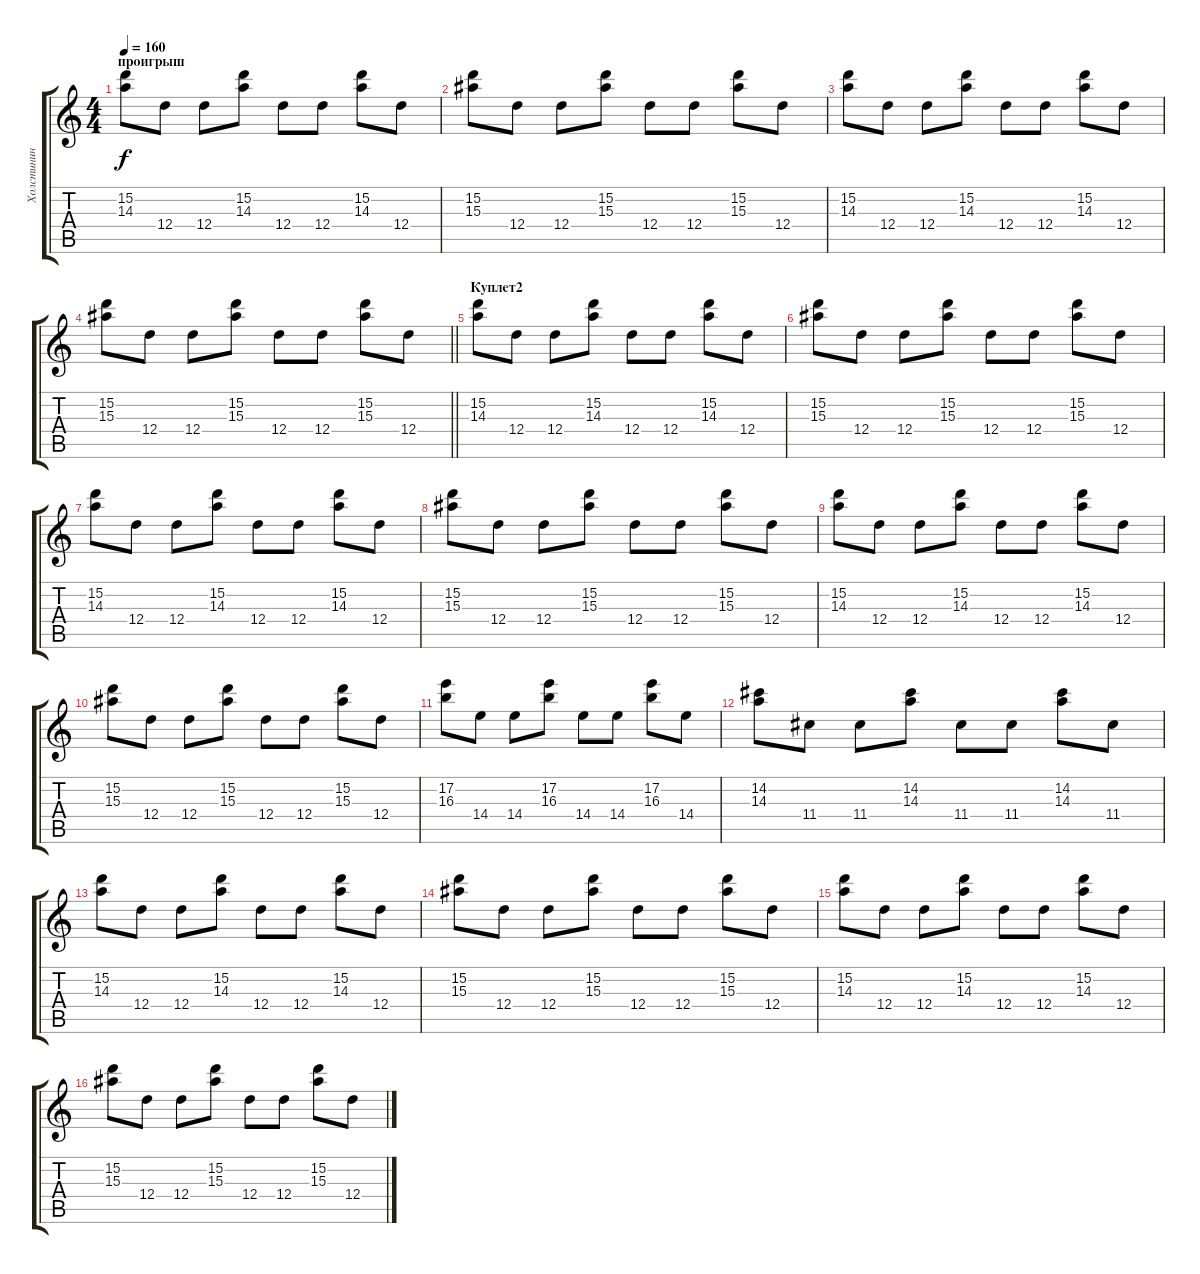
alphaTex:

\track ("Холстинин" "Холстинин") {instrument overdrivenguitar}
\staff {score tabs}
\tuning (E4 B3 G3 D3 A2 E2) {hide}
\ts (4 4)
\section ("" "проигрыш")
\tempo 160
\clef g2
\ks c
(15.2 14.3).8{dy f} 12.4.8 12.4.8 (15.2 14.3).8 12.4.8 12.4.8 (15.2 14.3).8 12.4.8 |
(15.2 15.3).8 12.4.8 12.4.8 (15.2 15.3).8 12.4.8 12.4.8 (15.2 15.3).8 12.4.8 |
(15.2 14.3).8 12.4.8 12.4.8 (15.2 14.3).8 12.4.8 12.4.8 (15.2 14.3).8 12.4.8 |
\barLineRight lightlight
(15.2 15.3).8 12.4.8 12.4.8 (15.2 15.3).8 12.4.8 12.4.8 (15.2 15.3).8 12.4.8 |
\section ("" "Куплет2")
(15.2 14.3).8 12.4.8 12.4.8 (15.2 14.3).8 12.4.8 12.4.8 (15.2 14.3).8 12.4.8 |
(15.2 15.3).8 12.4.8 12.4.8 (15.2 15.3).8 12.4.8 12.4.8 (15.2 15.3).8 12.4.8 |
(15.2 14.3).8 12.4.8 12.4.8 (15.2 14.3).8 12.4.8 12.4.8 (15.2 14.3).8 12.4.8 |
(15.2 15.3).8 12.4.8 12.4.8 (15.2 15.3).8 12.4.8 12.4.8 (15.2 15.3).8 12.4.8 |
(15.2 14.3).8 12.4.8 12.4.8 (15.2 14.3).8 12.4.8 12.4.8 (15.2 14.3).8 12.4.8 |
(15.2 15.3).8 12.4.8 12.4.8 (15.2 15.3).8 12.4.8 12.4.8 (15.2 15.3).8 12.4.8 |
(17.2 16.3).8 14.4.8 14.4.8 (17.2 16.3).8 14.4.8 14.4.8 (17.2 16.3).8 14.4.8 |
(14.2 14.3).8 11.4.8 11.4.8 (14.2 14.3).8 11.4.8 11.4.8 (14.2 14.3).8 11.4.8 |
(15.2 14.3).8 12.4.8 12.4.8 (15.2 14.3).8 12.4.8 12.4.8 (15.2 14.3).8 12.4.8 |
(15.2 15.3).8 12.4.8 12.4.8 (15.2 15.3).8 12.4.8 12.4.8 (15.2 15.3).8 12.4.8 |
(15.2 14.3).8 12.4.8 12.4.8 (15.2 14.3).8 12.4.8 12.4.8 (15.2 14.3).8 12.4.8 |
(15.2 15.3).8 12.4.8 12.4.8 (15.2 15.3).8 12.4.8 12.4.8 (15.2 15.3).8 12.4.8
